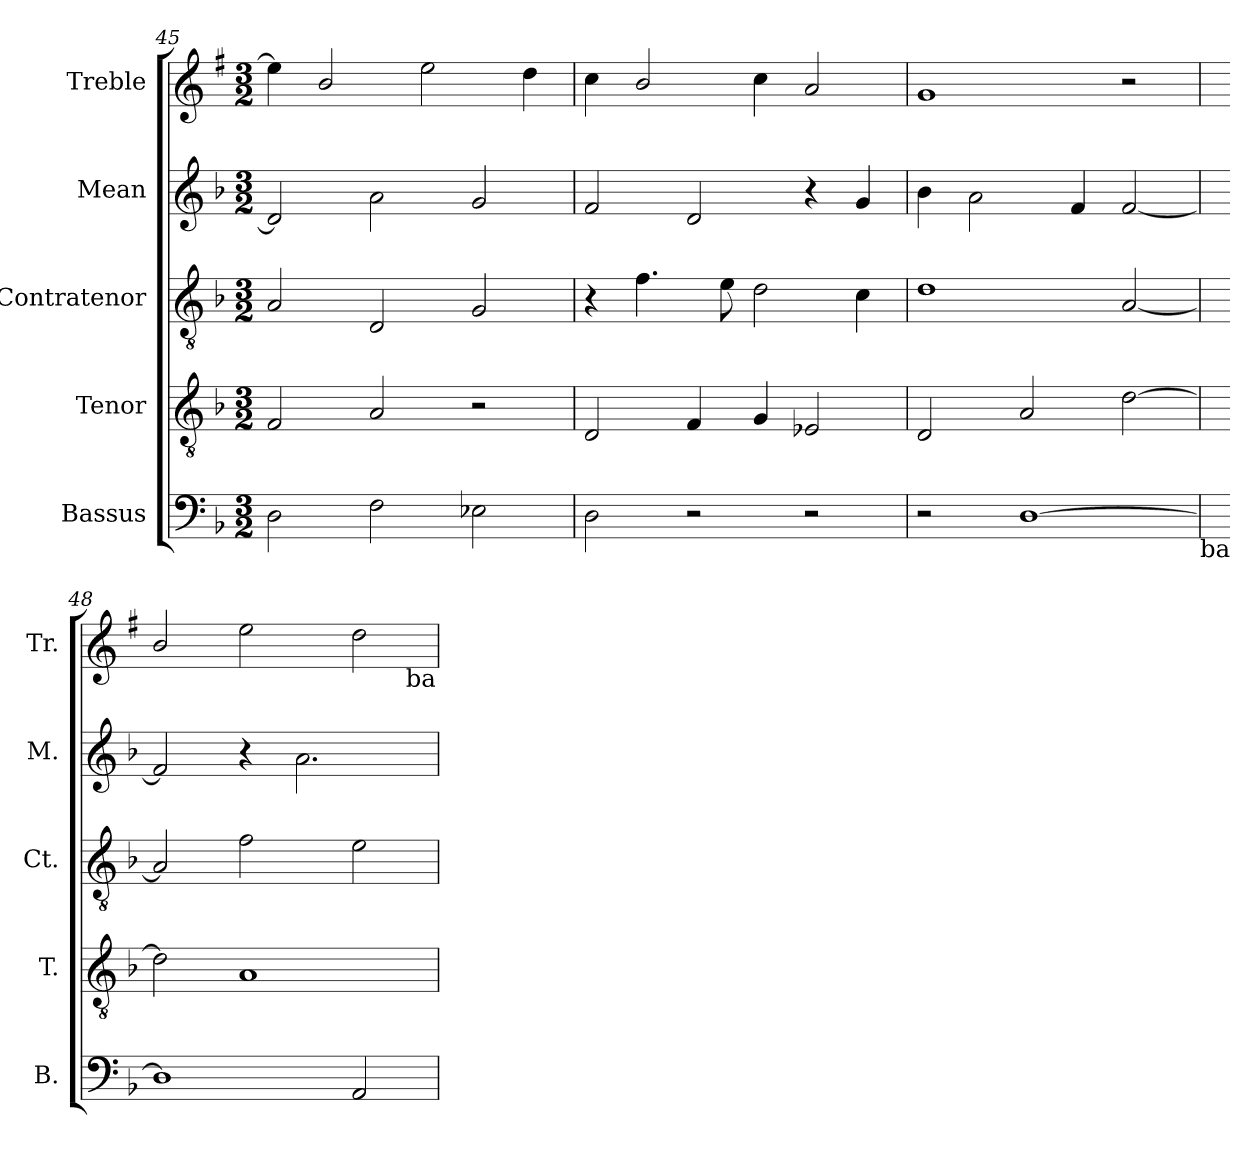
**kern	**kern	**kern	**kern	**kern
*part5	*part4	*part3	*part2	*part1
*staff5	*staff4	*staff3	*staff2	*staff1
*I"Bassus	*I"Tenor	*I"Contratenor	*I"Mean	*I"Treble
*I'B.	*I'T.	*I'Ct.	*I'M.	*I'Tr.
*clefF4	*clefGv2	*clefGv2	*clefG2	*clefG2
*ITrd7c12	*	*	*	*ITrd1c2
*k[b-]	*k[b-]	*k[b-]	*k[b-]	*k[b-]
*F:	*F:	*F:	*F:	*F:
*M3/2	*M3/2	*M3/2	*M3/2	*M3/2
=45	=45	=45	=45	=45
2DD\	2F/	2A/	2d/]	4dd\]
.	.	.	.	2a/
2FF\	2A/	2D/	2a\	.
.	.	.	.	2dd\
2EE->\	2r	2G/	2g/	.
.	.	.	.	4cc\
=46	=46	=46	=46	=46
2DD\	2D/	4r	2f/	4b-\
.	.	4.f\	.	2a/
2r	4F/	.	2d/	.
.	.	8e\	.	.
.	4G/	2d\	.	4b-\
2r	2E-X/	.	4r	2g/
.	.	4c\	4g/	.
!!LO:PB:g=z
=47	=47	=47	=47	=47
2r	2D/	1d	4b-\	1f
.	.	.	2a\	.
[>1DD	2A/	.	.	.
.	.	.	4f/	.
.	[>2d\	[<2A/	[<2f/	2r
!LO:TX:b:t=ba	!	!	!	!
=48	=48	=48	=48	=48
1DD]	2d\]	2A/]	2f/]	2a/
.	1A	2f\	4r	2dd\
.	.	.	2.a\	.
2AAA/	.	2e\	.	2cc\
!	!	!	!	!LO:TX:b:t=ba
=	=	=	=	=
*-	*-	*-	*-	*-
